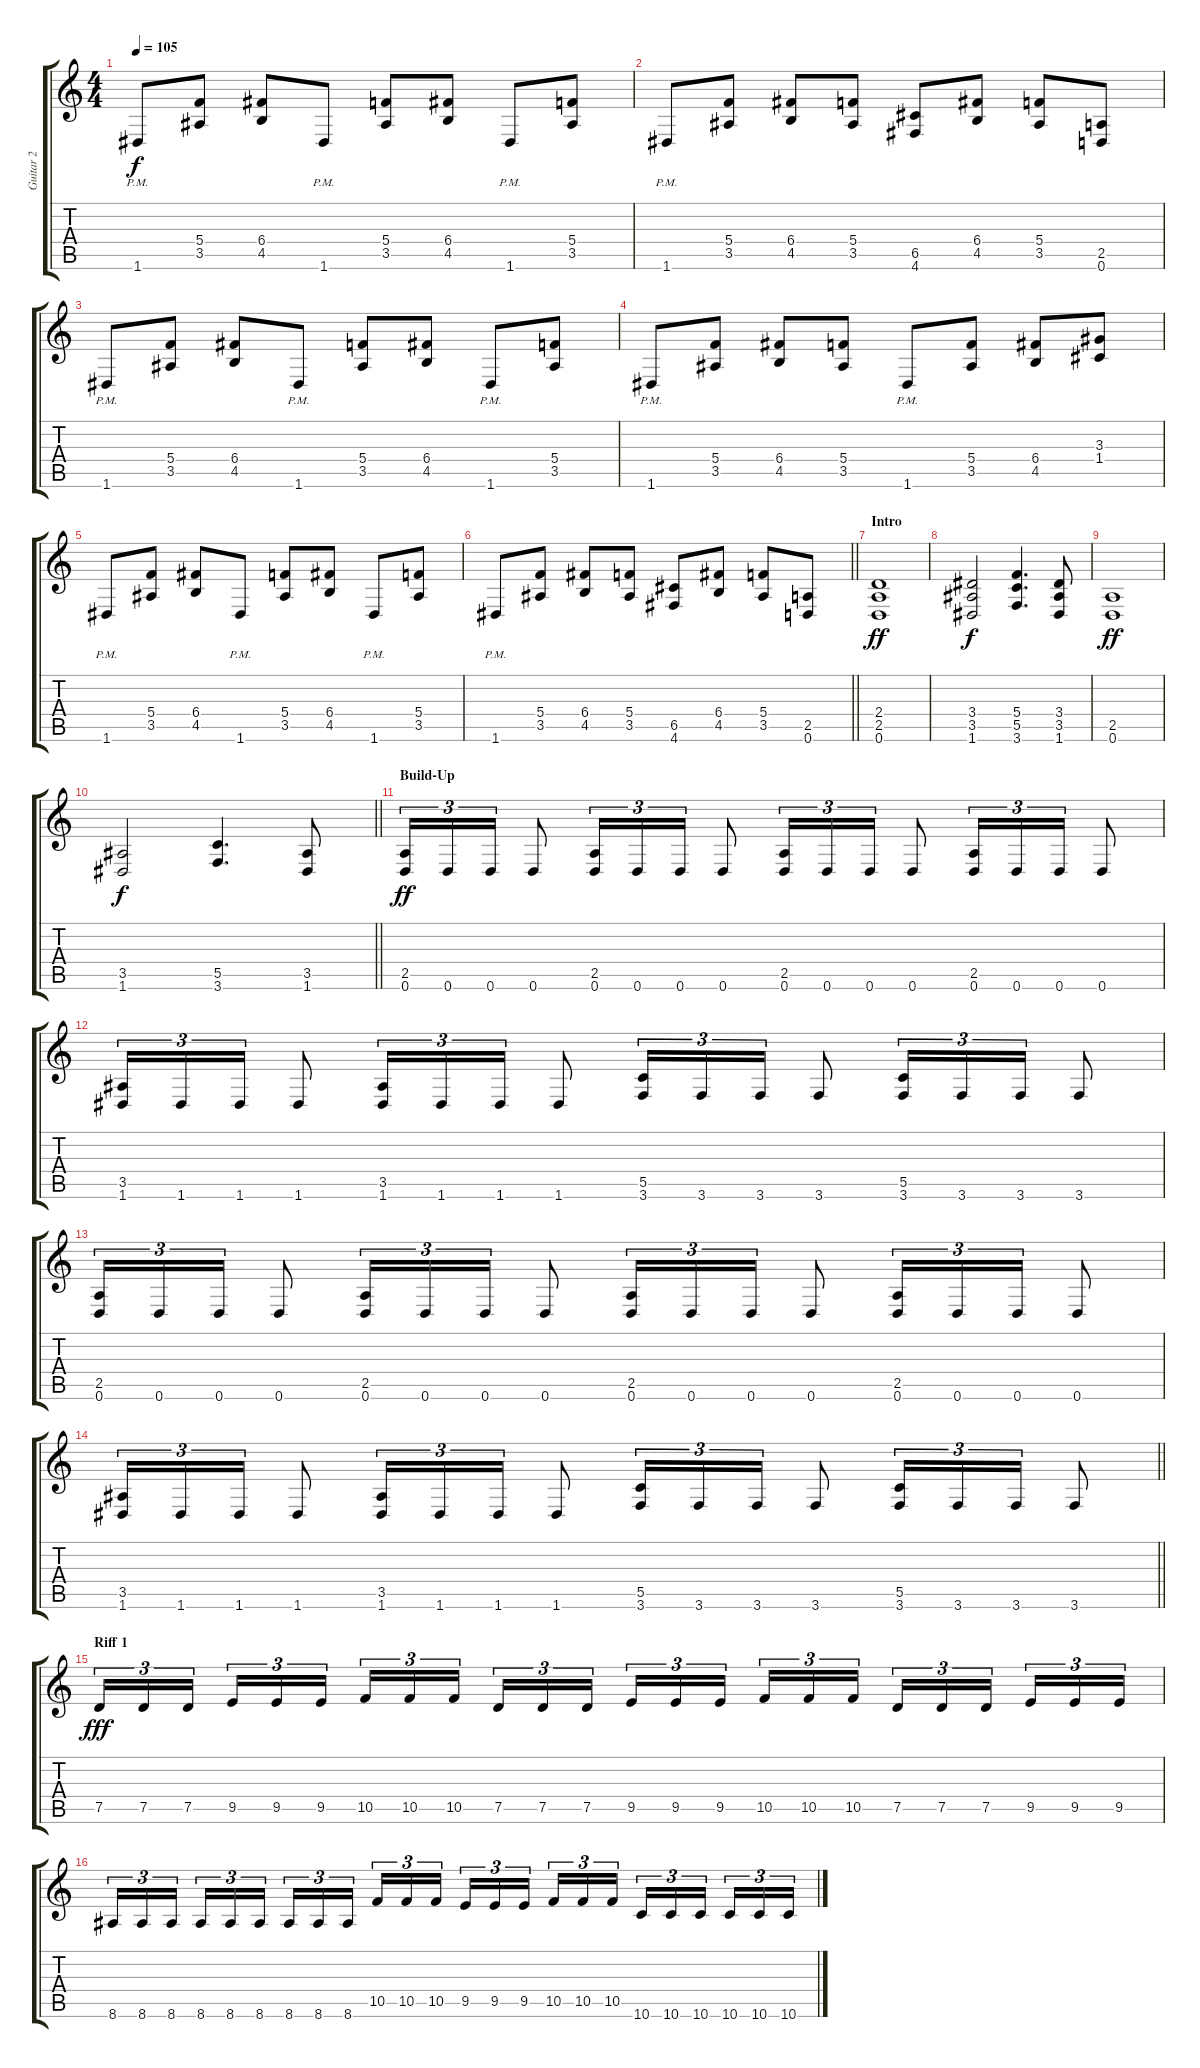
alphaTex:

\track ("Guitar 2" "Guitar 2") {instrument distortionguitar}
\staff {score tabs}
\tuning (D4 A3 F3 C3 G2 D2) {hide}
\ts (4 4)
\tempo 105
\clef g2
\ks c
1.6{pm}.8{dy f} (5.4 3.5).8 (6.4 4.5).8 1.6{pm}.8 (5.4 3.5).8 (6.4 4.5).8 1.6{pm}.8 (5.4 3.5).8 |
1.6{pm}.8 (5.4 3.5).8 (6.4 4.5).8 (5.4 3.5).8 (6.5 4.6).8 (6.4 4.5).8 (5.4 3.5).8 (2.5 0.6).8 |
1.6{pm}.8 (5.4 3.5).8 (6.4 4.5).8 1.6{pm}.8 (5.4 3.5).8 (6.4 4.5).8 1.6{pm}.8 (5.4 3.5).8 |
1.6{pm}.8 (5.4 3.5).8 (6.4 4.5).8 (5.4 3.5).8 1.6{pm}.8 (5.4 3.5).8 (6.4 4.5).8 (3.3 1.4).8 |
1.6{pm}.8 (5.4 3.5).8 (6.4 4.5).8 1.6{pm}.8 (5.4 3.5).8 (6.4 4.5).8 1.6{pm}.8 (5.4 3.5).8 |
\barLineRight lightlight
1.6{pm}.8 (5.4 3.5).8 (6.4 4.5).8 (5.4 3.5).8 (6.5 4.6).8 (6.4 4.5).8 (5.4 3.5).8 (2.5 0.6).8 |
\section ("" "Intro")
(2.4 2.5 0.6).1{dy ff} |
(3.4 3.5 1.6).2{dy f} (5.4 5.5 3.6).4{d} (3.4 3.5 1.6).8 |
(2.5 0.6).1{dy ff} |
\barLineRight lightlight
(3.5 1.6).2{dy f} (5.5 3.6).4{d} (3.5 1.6).8 |
\section ("" "Build-Up")
(2.5 0.6).16{tu (3 2) dy ff} 0.6.16{tu (3 2)} 0.6.16{tu (3 2)} 0.6.8 (2.5 0.6).16{tu (3 2)} 0.6.16{tu (3 2)} 0.6.16{tu (3 2)} 0.6.8 (2.5 0.6).16{tu (3 2)} 0.6.16{tu (3 2)} 0.6.16{tu (3 2)} 0.6.8 (2.5 0.6).16{tu (3 2)} 0.6.16{tu (3 2)} 0.6.16{tu (3 2)} 0.6.8 |
(3.5 1.6).16{tu (3 2)} 1.6.16{tu (3 2)} 1.6.16{tu (3 2)} 1.6.8 (3.5 1.6).16{tu (3 2)} 1.6.16{tu (3 2)} 1.6.16{tu (3 2)} 1.6.8 (5.5 3.6).16{tu (3 2)} 3.6.16{tu (3 2)} 3.6.16{tu (3 2)} 3.6.8 (5.5 3.6).16{tu (3 2)} 3.6.16{tu (3 2)} 3.6.16{tu (3 2)} 3.6.8 |
(2.5 0.6).16{tu (3 2)} 0.6.16{tu (3 2)} 0.6.16{tu (3 2)} 0.6.8 (2.5 0.6).16{tu (3 2)} 0.6.16{tu (3 2)} 0.6.16{tu (3 2)} 0.6.8 (2.5 0.6).16{tu (3 2)} 0.6.16{tu (3 2)} 0.6.16{tu (3 2)} 0.6.8 (2.5 0.6).16{tu (3 2)} 0.6.16{tu (3 2)} 0.6.16{tu (3 2)} 0.6.8 |
\barLineRight lightlight
(3.5 1.6).16{tu (3 2)} 1.6.16{tu (3 2)} 1.6.16{tu (3 2)} 1.6.8 (3.5 1.6).16{tu (3 2)} 1.6.16{tu (3 2)} 1.6.16{tu (3 2)} 1.6.8 (5.5 3.6).16{tu (3 2)} 3.6.16{tu (3 2)} 3.6.16{tu (3 2)} 3.6.8 (5.5 3.6).16{tu (3 2)} 3.6.16{tu (3 2)} 3.6.16{tu (3 2)} 3.6.8 |
\section ("" "Riff 1")
7.5.16{tu (3 2) dy fff} 7.5.16{tu (3 2)} 7.5.16{tu (3 2) beam splitsecondary} 9.5.16{tu (3 2)} 9.5.16{tu (3 2)} 9.5.16{tu (3 2)} 10.5.16{tu (3 2)} 10.5.16{tu (3 2)} 10.5.16{tu (3 2) beam splitsecondary} 7.5.16{tu (3 2)} 7.5.16{tu (3 2)} 7.5.16{tu (3 2)} 9.5.16{tu (3 2)} 9.5.16{tu (3 2)} 9.5.16{tu (3 2) beam splitsecondary} 10.5.16{tu (3 2)} 10.5.16{tu (3 2)} 10.5.16{tu (3 2)} 7.5.16{tu (3 2)} 7.5.16{tu (3 2)} 7.5.16{tu (3 2) beam splitsecondary} 9.5.16{tu (3 2)} 9.5.16{tu (3 2)} 9.5.16{tu (3 2)} |
8.6.16{tu (3 2)} 8.6.16{tu (3 2)} 8.6.16{tu (3 2) beam splitsecondary} 8.6.16{tu (3 2)} 8.6.16{tu (3 2)} 8.6.16{tu (3 2)} 8.6.16{tu (3 2)} 8.6.16{tu (3 2)} 8.6.16{tu (3 2) beam splitsecondary} 10.5.16{tu (3 2)} 10.5.16{tu (3 2)} 10.5.16{tu (3 2)} 9.5.16{tu (3 2)} 9.5.16{tu (3 2)} 9.5.16{tu (3 2) beam splitsecondary} 10.5.16{tu (3 2)} 10.5.16{tu (3 2)} 10.5.16{tu (3 2)} 10.6.16{tu (3 2)} 10.6.16{tu (3 2)} 10.6.16{tu (3 2) beam splitsecondary} 10.6.16{tu (3 2)} 10.6.16{tu (3 2)} 10.6.16{tu (3 2)}
